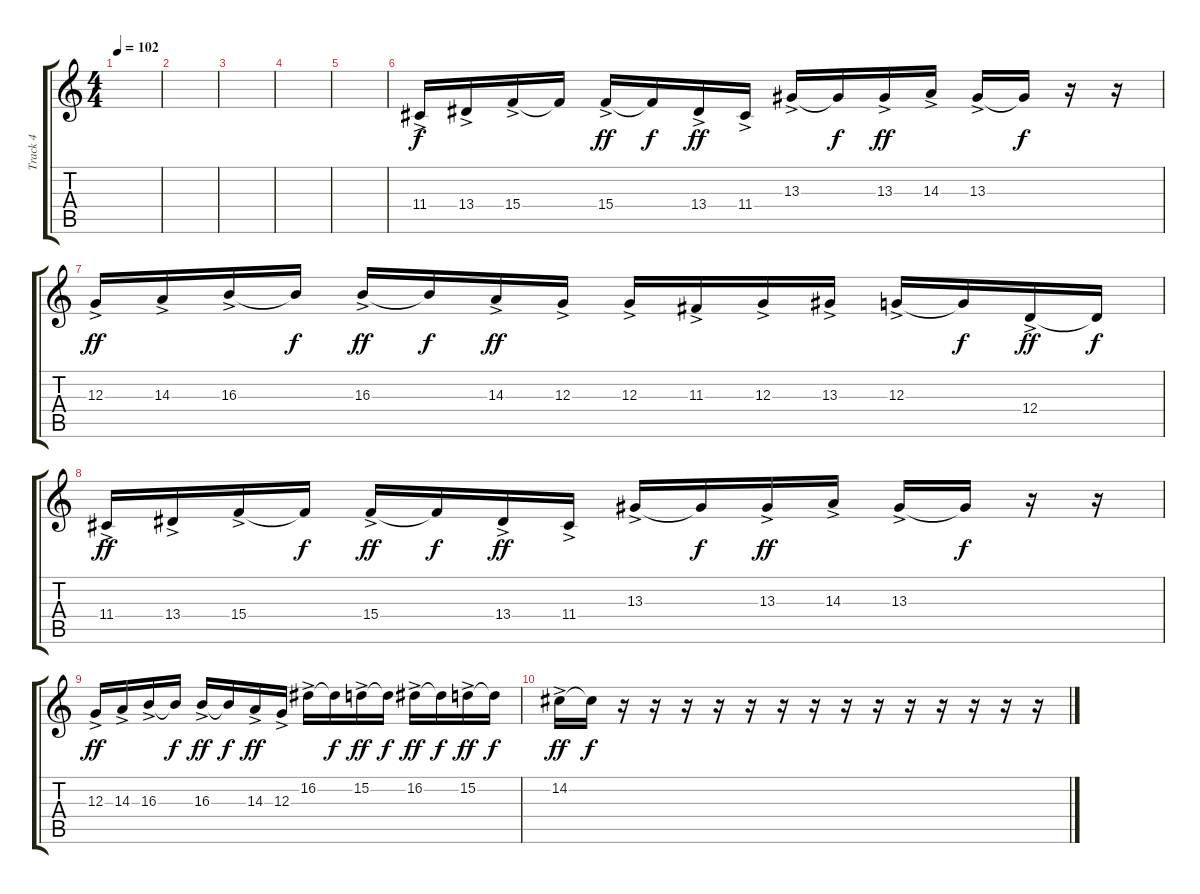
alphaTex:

\track ("Track 4" "Track 4") {instrument stringensemble1}
\staff {score tabs}
\tuning (E4 B3 G3 D3 A2 E2) {hide}
\ts (4 4)
\tempo 102
\clef g2
\ks c
|
|
|
|
|
11.4{ac}.16 13.4{ac}.16 15.4{ac}.16 15.4{t}.16{dy f} 15.4{ac}.16{dy ff} 15.4{t}.16{dy f} 13.4{ac}.16{dy ff} 11.4{ac}.16 13.3{ac}.16 13.3{t}.16{dy f} 13.3{ac}.16{dy ff} 14.3{ac}.16 13.3{ac}.16 13.3{t}.16{dy f} r.16 r.16 |
12.3{ac}.16{dy ff} 14.3{ac}.16 16.3{ac}.16 16.3{t}.16{dy f} 16.3{ac}.16{dy ff} 16.3{t}.16{dy f} 14.3{ac}.16{dy ff} 12.3{ac}.16 12.3{ac}.16 11.3{ac}.16 12.3{ac}.16 13.3{ac}.16 12.3{ac}.16 12.3{t}.16{dy f} 12.4{ac}.16{dy ff} 12.4{t}.16{dy f} |
11.4{ac}.16{dy ff} 13.4{ac}.16 15.4{ac}.16 15.4{t}.16{dy f} 15.4{ac}.16{dy ff} 15.4{t}.16{dy f} 13.4{ac}.16{dy ff} 11.4{ac}.16 13.3{ac}.16 13.3{t}.16{dy f} 13.3{ac}.16{dy ff} 14.3{ac}.16 13.3{ac}.16 13.3{t}.16{dy f} r.16 r.16 |
12.3{ac}.16{dy ff} 14.3{ac}.16 16.3{ac}.16 16.3{t}.16{dy f} 16.3{ac}.16{dy ff} 16.3{t}.16{dy f} 14.3{ac}.16{dy ff} 12.3{ac}.16 16.2{ac}.16 16.2{t}.16{dy f} 15.2{ac}.16{dy ff} 15.2{t}.16{dy f} 16.2{ac}.16{dy ff} 16.2{t}.16{dy f} 15.2{ac}.16{dy ff} 15.2{t}.16{dy f} |
14.2{ac}.16{dy ff} 14.2{t}.16{dy f} r.16 r.16 r.16 r.16 r.16 r.16 r.16 r.16 r.16 r.16 r.16 r.16 r.16 r.16
